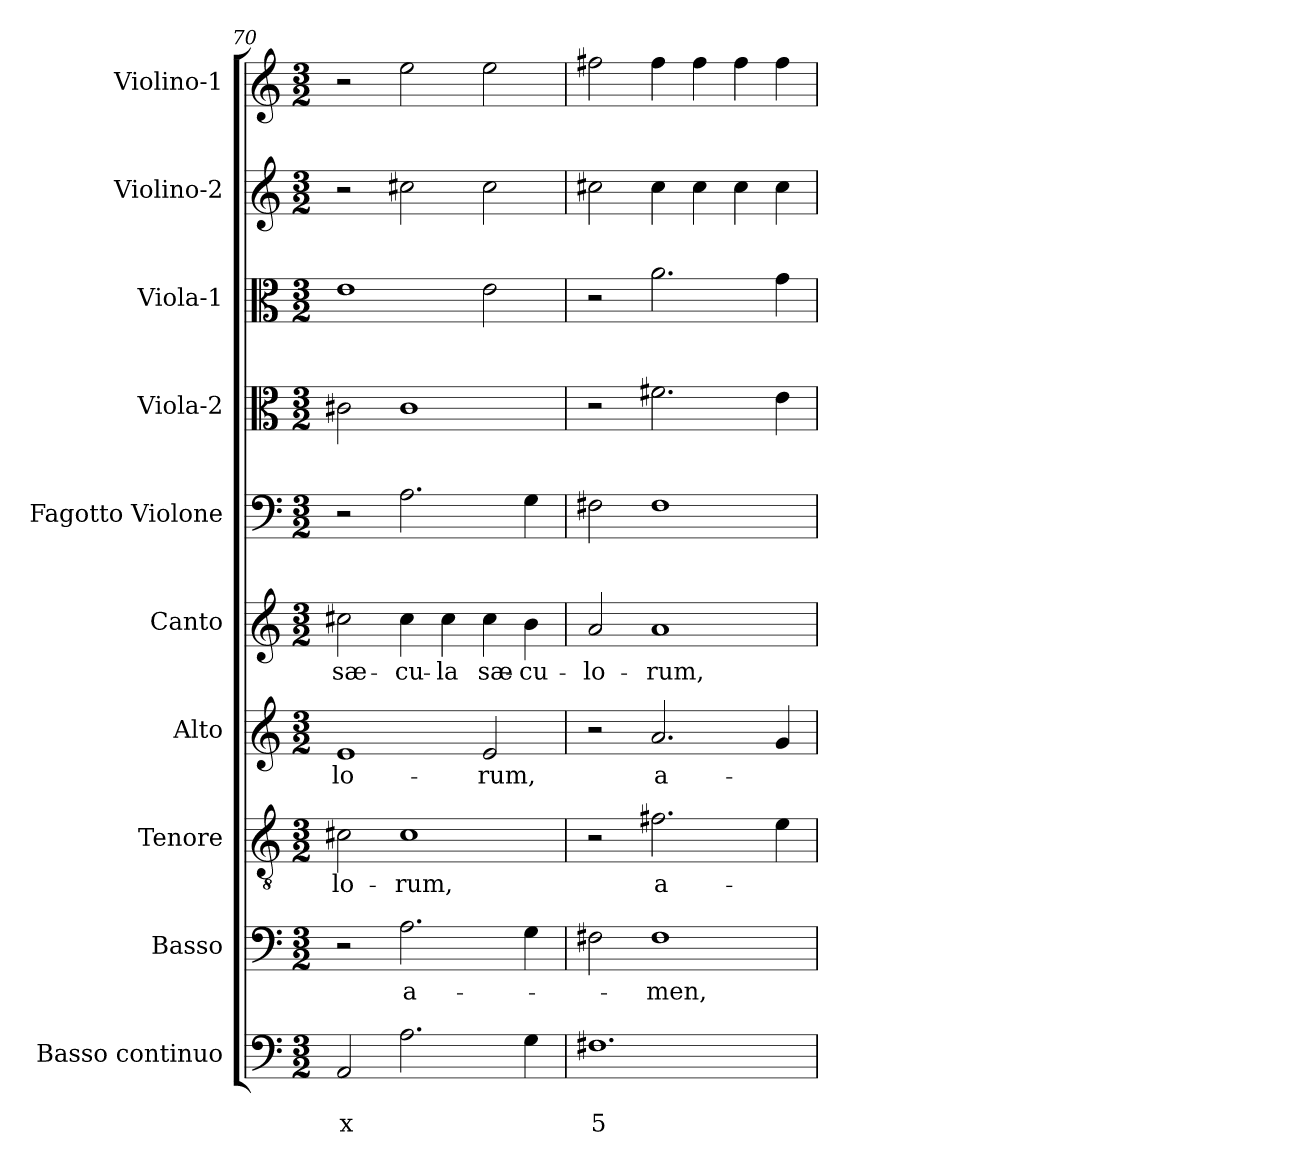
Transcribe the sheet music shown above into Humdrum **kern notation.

**kern	**text	**text	**kern	**text	**kern	**text	**kern	**text	**kern	**text	**kern	**kern	**kern	**kern	**kern
*part10	*part10	*part10	*part9	*part9	*part8	*part8	*part7	*part7	*part6	*part6	*part5	*part4	*part3	*part2	*part1
*staff10	*staff10	*staff10	*staff9	*staff9	*staff8	*staff8	*staff7	*staff7	*staff6	*staff6	*staff5	*staff4	*staff3	*staff2	*staff1
*I"Basso continuo	*	*	*I"Basso	*	*I"Tenore	*	*I"Alto	*	*I"Canto	*	*I"Fagotto Violone	*I"Viola-2	*I"Viola-1	*I"Violino-2	*I"Violino-1
*clefF4	*	*	*clefF4	*	*clefGv2	*	*clefG2	*	*clefG2	*	*clefF4	*clefC3	*clefC3	*clefG2	*clefG2
*k[]	*	*	*k[]	*	*k[]	*	*k[]	*	*k[]	*	*k[]	*k[]	*k[]	*k[]	*k[]
*C:	*	*	*C:	*	*C:	*	*C:	*	*C:	*	*C:	*C:	*C:	*C:	*C:
*M3/2	*	*	*M3/2	*	*M3/2	*	*M3/2	*	*M3/2	*	*M3/2	*M3/2	*M3/2	*M3/2	*M3/2
=70	=70	=70	=70	=70	=70	=70	=70	=70	=70	=70	=70	=70	=70	=70	=70
!	!	!LO:LY:b	!	!	!	!	!	!	!	!	!	!	!	!	!
!	!	!	!	!	!	!LO:LY:b	!	!	!	!	!	!	!	!	!
!	!	!	!	!	!	!	!	!LO:LY:b	!	!	!	!	!	!	!
!	!	!	!	!	!	!	!	!	!	!LO:LY:b	!	!	!	!	!
2AA/	.	x	2r	.	2c#X\	-lo-	1e	-lo-	2cc#X\	sæ-	2r	2c#X\	1e	2r	2r
!	!	!	!	!LO:LY:b	!	!	!	!	!	!	!	!	!	!	!
!	!	!	!	!	!	!LO:LY:b	!	!	!	!	!	!	!	!	!
!	!	!	!	!	!	!	!	!	!	!LO:LY:b	!	!	!	!	!
2.A\	.	.	2.A\	a-	1c#	-rum,	.	.	4cc#\	-cu-	2.A\	1c#	.	2cc#X\	2ee\
!	!	!	!	!	!	!	!	!	!	!LO:LY:b	!	!	!	!	!
.	.	.	.	.	.	.	.	.	4cc#\	-la	.	.	.	.	.
!	!	!	!	!	!	!	!	!LO:LY:b	!	!	!	!	!	!	!
!	!	!	!	!	!	!	!	!	!	!LO:LY:b	!	!	!	!	!
.	.	.	.	.	.	.	2e/	-rum,	4cc#\	sæ-	.	.	2e\	2cc#\	2ee\
!	!	!	!	!	!	!	!	!	!	!LO:LY:b	!	!	!	!	!
4G\	.	.	4G\	.	.	.	.	.	4b\	-cu-	4G\	.	.	.	.
!!LO:LB:g=z
=71	=71	=71	=71	=71	=71	=71	=71	=71	=71	=71	=71	=71	=71	=71	=71
!	!	!LO:LY:b	!	!	!	!	!	!	!	!	!	!	!	!	!
!	!	!	!	!	!	!	!	!	!	!LO:LY:b	!	!	!	!	!
1.F#X	.	5	2F#X\	.	2r	.	2r	.	2a/	-lo-	2F#X\	2r	2r	2cc#X\	2ff#X\
!	!	!	!	!LO:LY:b	!	!	!	!	!	!	!	!	!	!	!
!	!	!	!	!	!	!LO:LY:b	!	!	!	!	!	!	!	!	!
!	!	!	!	!	!	!	!	!LO:LY:b	!	!	!	!	!	!	!
!	!	!	!	!	!	!	!	!	!	!LO:LY:b	!	!	!	!	!
.	.	.	1F#	-men,	2.f#X\	a-	2.a/	a-	1a	-rum,	1F#	2.f#X\	2.a\	4cc#\	4ff#\
.	.	.	.	.	.	.	.	.	.	.	.	.	.	4cc#\	4ff#\
.	.	.	.	.	.	.	.	.	.	.	.	.	.	4cc#\	4ff#\
.	.	.	.	.	4e\	.	4g/	.	.	.	.	4e\	4g\	4cc#\	4ff#\
=	=	=	=	=	=	=	=	=	=	=	=	=	=	=	=
*-	*-	*-	*-	*-	*-	*-	*-	*-	*-	*-	*-	*-	*-	*-	*-
